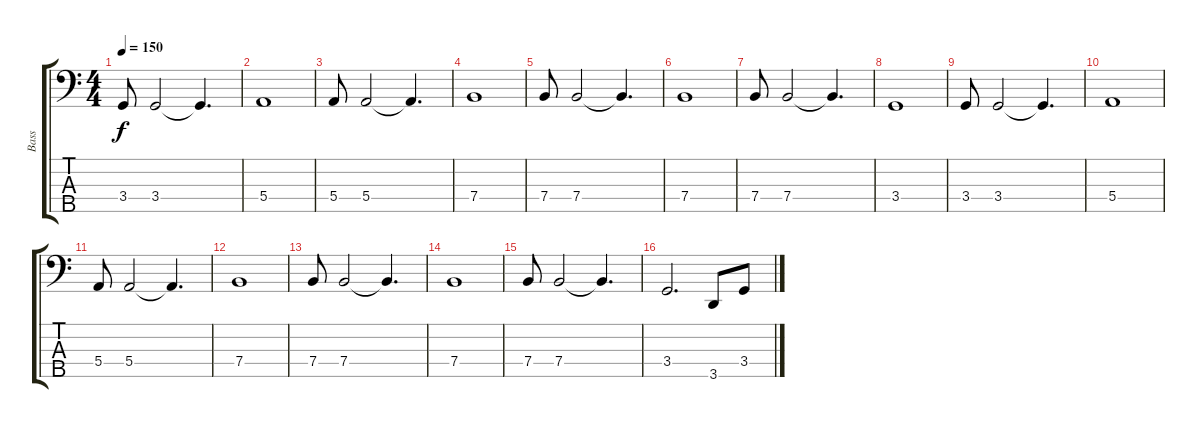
\track ("Bass" "Bass") {instrument fretlessbass}
\staff {score tabs}
\tuning (G2 D2 A1 E1 B0) {hide}
\ts (4 4)
\tempo 150
\clef f4
\ks c
3.4.8{dy f} 3.4.2 3.4{t}.4{d} |
5.4.1 |
5.4.8 5.4.2 5.4{t}.4{d} |
7.4.1 |
7.4.8 7.4.2 7.4{t}.4{d} |
7.4.1 |
7.4.8 7.4.2 7.4{t}.4{d} |
3.4.1 |
3.4.8 3.4.2 3.4{t}.4{d} |
5.4.1 |
5.4.8 5.4.2 5.4{t}.4{d} |
7.4.1 |
7.4.8 7.4.2 7.4{t}.4{d} |
7.4.1 |
7.4.8 7.4.2 7.4{t}.4{d} |
3.4.2{d} 3.5.8 3.4.8
